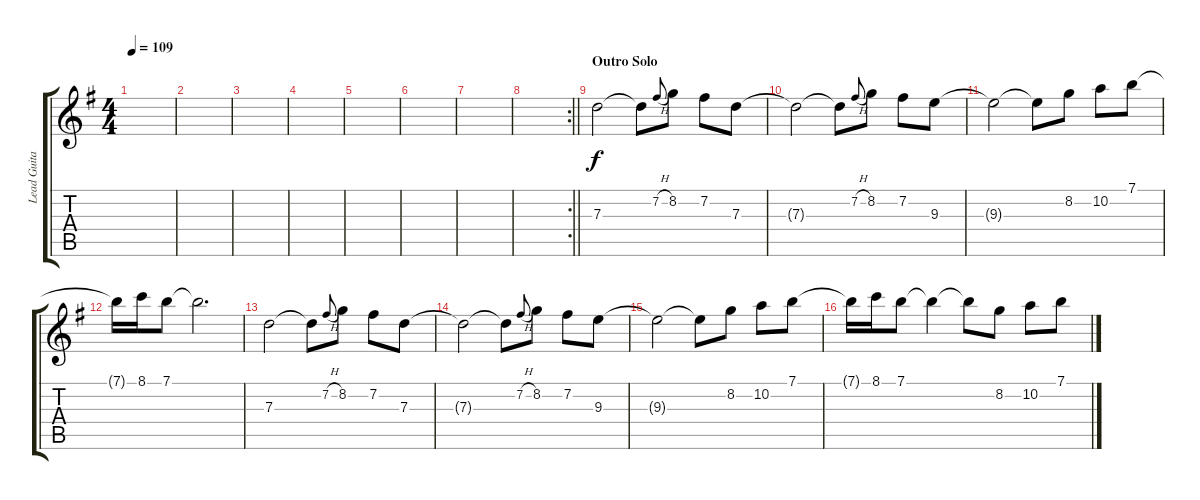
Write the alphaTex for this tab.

\track ("Lead Guitar (upper)" "Lead Guita") {instrument overdrivenguitar}
\staff {score tabs}
\tuning (E4 B3 G3 D3 A2 E2) {hide}
\ts (4 4)
\tempo 109
\clef g2
\ks g
|
|
|
|
|
|
|
\rc 2
\barLineRight lightlight
|
\section ("" "Outro Solo")
7.3.2 7.3{t}.8 7.2{h}.8{gr onbeat} 8.2.8 7.2.8 7.3.8 |
7.3{t}.2 7.3{t}.8 7.2{h}.8{gr onbeat} 8.2.8 7.2.8 9.3.8 |
9.3{t}.2 9.3{t}.8 8.2.8 10.2.8 7.1.8 |
7.1{t}.16 8.1.16 7.1.8 7.1{t}.2{d} |
7.3.2 7.3{t}.8 7.2{h}.8{gr onbeat} 8.2.8 7.2.8 7.3.8 |
7.3{t}.2 7.3{t}.8 7.2{h}.8{gr onbeat} 8.2.8 7.2.8 9.3.8 |
9.3{t}.2 9.3{t}.8 8.2.8 10.2.8 7.1.8 |
7.1{t}.16 8.1.16 7.1.8 7.1{t}.4 7.1{t}.8 8.2.8 10.2.8 7.1.8
